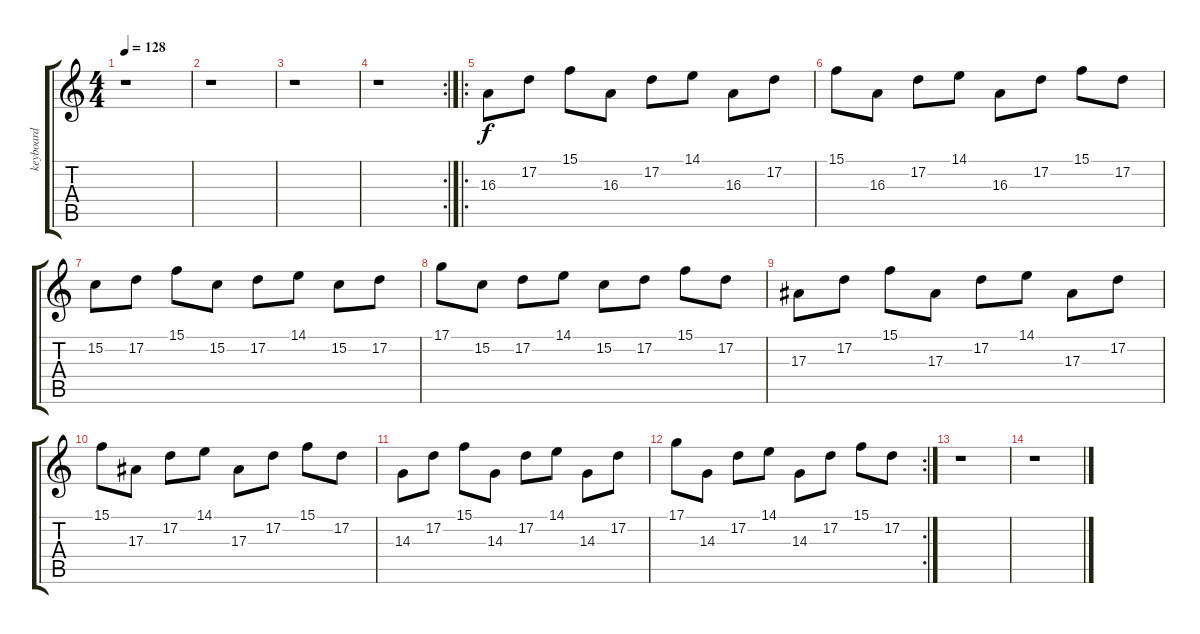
\track ("keyboard" "keyboard") {instrument electricpiano1}
\staff {score tabs}
\tuning (D4 A3 F3 C3 G2 D2) {hide}
\ts (4 4)
\tempo 128
\clef g2
\ks c
r.1{dy f} |
r.1 |
r.1 |
\rc 2
r.1 |
\ro
16.3.8 17.2.8 15.1.8 16.3.8 17.2.8 14.1.8 16.3.8 17.2.8 |
15.1.8 16.3.8 17.2.8 14.1.8 16.3.8 17.2.8 15.1.8 17.2.8 |
15.2.8 17.2.8 15.1.8 15.2.8 17.2.8 14.1.8 15.2.8 17.2.8 |
17.1.8 15.2.8 17.2.8 14.1.8 15.2.8 17.2.8 15.1.8 17.2.8 |
17.3.8 17.2.8 15.1.8 17.3.8 17.2.8 14.1.8 17.3.8 17.2.8 |
15.1.8 17.3.8 17.2.8 14.1.8 17.3.8 17.2.8 15.1.8 17.2.8 |
14.3.8 17.2.8 15.1.8 14.3.8 17.2.8 14.1.8 14.3.8 17.2.8 |
\rc 2
17.1.8 14.3.8 17.2.8 14.1.8 14.3.8 17.2.8 15.1.8 17.2.8 |
r.1 |
r.1
